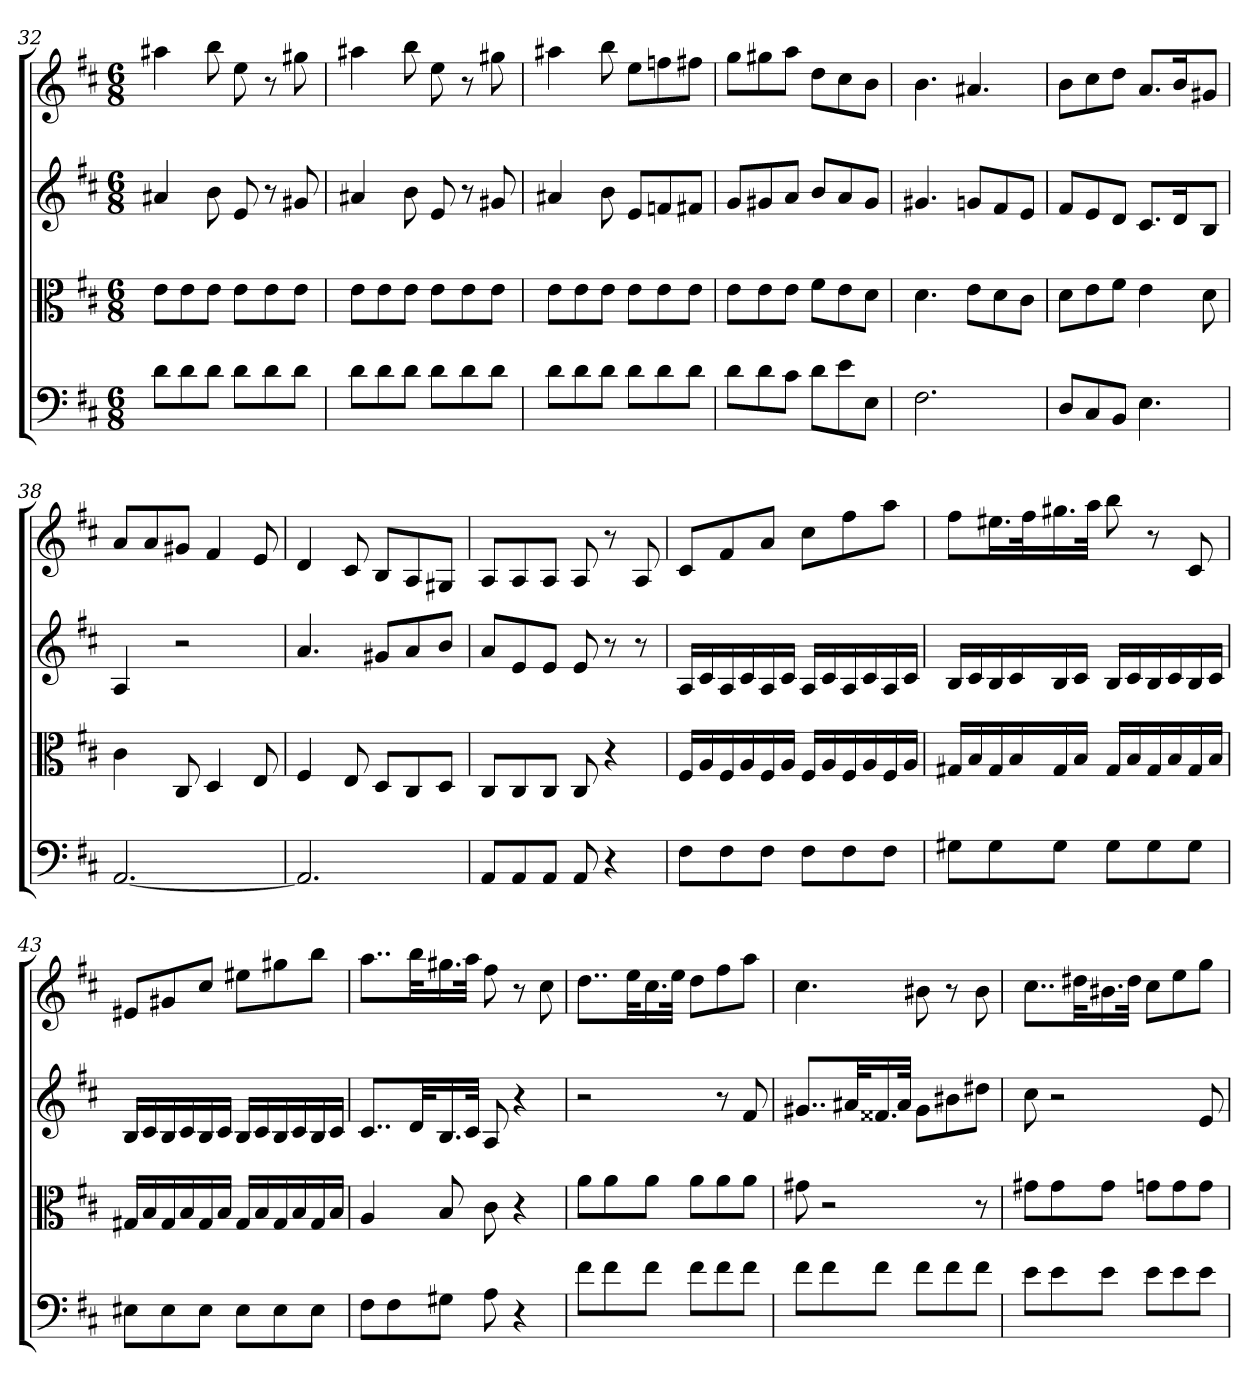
**kern	**kern	**kern	**kern
*part4	*part3	*part2	*part1
*staff4	*staff3	*staff2	*staff1
*clefF4	*clefC3	*	*
*k[f#c#]	*k[f#c#]	*k[f#c#]	*k[f#c#]
*D:	*D:	*D:	*D:
*M6/8	*M6/8	*M6/8	*M6/8
=32	=32	=32	=32
8d\L	8e\L	4a#X	4aa#X
8d\	8e\	.	.
8d\J	8e\J	8b	8bb
8d\L	8e\L	8e	8ee
8d\	8e\	8r	8r
8d\J	8e\J	8g#X	8gg#X
=33	=33	=33	=33
8d\L	8e\L	4a#X	4aa#X
8d\	8e\	.	.
8d\J	8e\J	8b	8bb
8d\L	8e\L	8e	8ee
8d\	8e\	8r	8r
8d\J	8e\J	8g#X	8gg#X
=34	=34	=34	=34
8d\L	8e\L	4a#X	4aa#X
8d\	8e\	.	.
8d\J	8e\J	8b	8bb
8d\L	8e\L	8eL	8eeL
8d\	8e\	8fn	8ffn
8d\J	8e\J	8f#XJ	8ff#XJ
=35	=35	=35	=35
8d\L	8e\L	8gL	8ggL
8d\	8e\	8g#X	8gg#X
8c#\J	8e\J	8aJ	8aaJ
8d\L	8f#\L	8bL	8ddL
8e\	8e\	8a	8cc#
8E\J	8d\J	8g#J	8bJ
=36	=36	=36	=36
2.F#	4.d	4.g#X	4.b
.	8e\L	8gnL	4.a#X
.	8d\	8f#	.
.	8c#\J	8eJ	.
=37	=37	=37	=37
8D/L	8d\L	8f#L	8bL
8C#/	8e\	8e	8cc#
8BB/J	8f#\J	8dJ	8ddJ
4.E	4e	8.c#L	8.aL
.	.	16dK	16bK
.	8d	8BJ	8g#XJ
=38	=38	=38	=38
[2.AA	4c#	4A	8aL
.	.	.	8a
.	8C#	2r	8g#XJ
.	4D	.	4f#
.	8E	.	8e
=39	=39	=39	=39
2.AA]	4F#	4.a	4d
.	8E	.	8c#
.	8D/L	8g#XL	8BL
.	8C#/	8a	8A
.	8D/J	8bJ	8G#XJ
=40	=40	=40	=40
8AA/L	8C#/L	8aL	8AL
8AA/	8C#/	8e	8A
8AA/J	8C#/J	8eJ	8AJ
8AA	8C#	8e	8A
4r	4r	8r	8r
.	.	8r	8A
=41	=41	=41	=41
8F#\L	16F#/LL	16ALL	8c#L
.	16A/	16c#	.
8F#\	16F#/	16A	8f#
.	16A/	16c#	.
8F#\J	16F#/	16A	8aJ
.	16A/JJ	16c#JJ	.
8F#\L	16F#/LL	16ALL	8cc#L
.	16A/	16c#	.
8F#\	16F#/	16A	8ff#
.	16A/	16c#	.
8F#\J	16F#/	16A	8aaJ
.	16A/JJ	16c#JJ	.
=42	=42	=42	=42
8G#X\L	16G#X/LL	16BLL	8ff#L
.	16B/	16c#	.
8G#\	16G#/	16B	16.ee#XL
.	16B/	16c#	.
.	.	.	32ff#K
8G#\J	16G#/	16B	16.gg#X
.	16B/JJ	16c#JJ	.
.	.	.	32aaJJk
8G#\L	16G#/LL	16BLL	8bb
.	16B/	16c#	.
8G#\	16G#/	16B	8r
.	16B/	16c#	.
8G#\J	16G#/	16B	8c#
.	16B/JJ	16c#JJ	.
=43	=43	=43	=43
8E#X\L	16G#X/LL	16BLL	8e#XL
.	16B/	16c#	.
8E#\	16G#/	16B	8g#X
.	16B/	16c#	.
8E#\J	16G#/	16B	8cc#J
.	16B/JJ	16c#JJ	.
8E#\L	16G#/LL	16BLL	8ee#XL
.	16B/	16c#	.
8E#\	16G#/	16B	8gg#X
.	16B/	16c#	.
8E#\J	16G#/	16B	8bbJ
.	16B/JJ	16c#JJ	.
=44	=44	=44	=44
8F#\L	4A	8..c#L	8..aaL
8F#\	.	.	.
.	.	32dKL	32bbKL
8G#X\J	8B	16.B	16.gg#X
.	.	32c#JJk	32aaJJk
8A	8c#	8A	8ff#
4r	4r	4r	8r
.	.	.	8cc#
=45	=45	=45	=45
8f#\L	8a\L	2r	8..ddL
8f#\	8a\	.	.
.	.	.	32eeKL
8f#\J	8a\J	.	16.cc#
.	.	.	32eeJJk
8f#\L	8a\L	.	8ddL
8f#\	8a\	8r	8ff#
8f#\J	8a\J	8f#	8aaJ
=46	=46	=46	=46
8f#\L	8g#X	8..g#XL	4.cc#
8f#\	2r	.	.
.	.	32a#XKL	.
8f#\J	.	16.f##X	.
.	.	32a#JJk	.
8f#\L	.	8g#L	8b#X
8f#\	.	8b#X	8r
8f#\J	8r	8dd#XJ	8b#
=47	=47	=47	=47
8e\L	8g#X\L	8cc#	8..cc#L
8e\	8g#\	2r	.
.	.	.	32dd#XKL
8e\J	8g#\J	.	16.b#X
.	.	.	32dd#JJk
8e\L	8gn\L	.	8cc#L
8e\	8g\	.	8ee
8e\J	8g\J	8e	8ggJ
=	=	=	=
*-	*-	*-	*-
